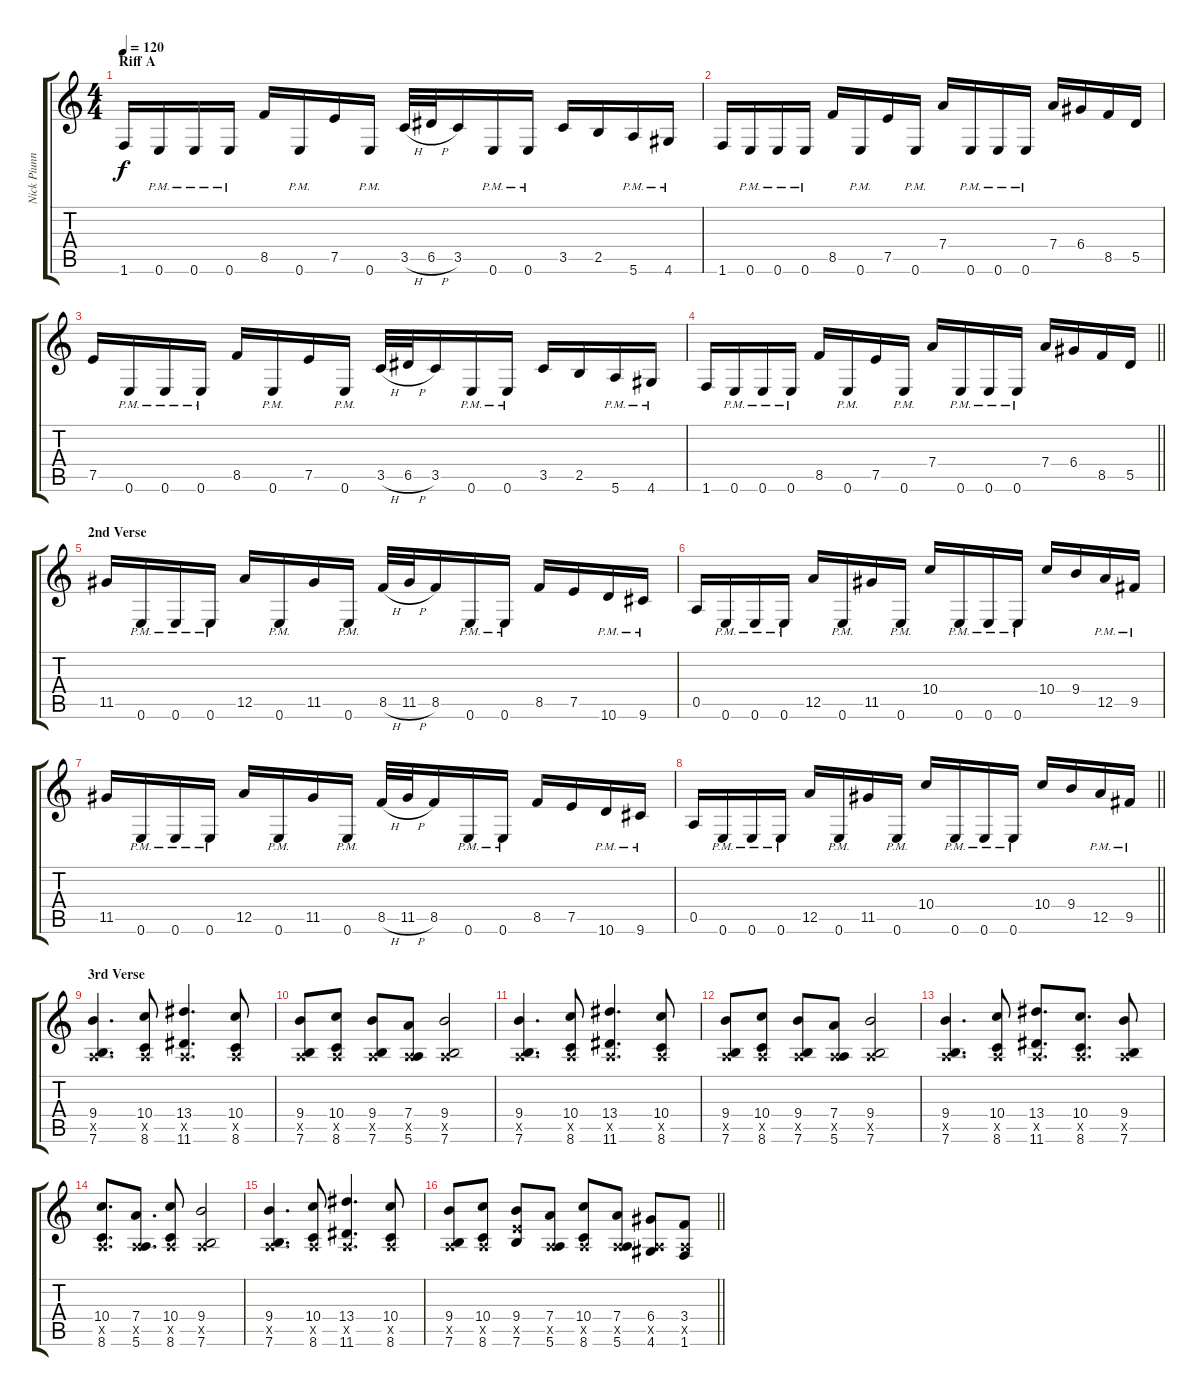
\track ("Nick Piunno" "Nick Piunn") {instrument overdrivenguitar}
\staff {score tabs}
\tuning (E4 B3 G3 D3 A2 E2) {hide}
\ts (4 4)
\section ("" "Riff A")
\tempo 120
\clef g2
\ks c
1.6.16{dy f} 0.6{pm}.16 0.6{pm}.16 0.6{pm}.16 8.5.16 0.6{pm}.16 7.5.16 0.6{pm}.16 3.5{h}.32 6.5{h}.32 3.5.16 0.6{pm}.16 0.6{pm}.16 3.5.16 2.5.16 5.6{pm}.16 4.6{pm}.16 |
1.6.16 0.6{pm}.16 0.6{pm}.16 0.6{pm}.16 8.5.16 0.6{pm}.16 7.5.16 0.6{pm}.16 7.4.16 0.6{pm}.16 0.6{pm}.16 0.6{pm}.16 7.4.16 6.4.16 8.5.16 5.5.16 |
7.5.16 0.6{pm}.16 0.6{pm}.16 0.6{pm}.16 8.5.16 0.6{pm}.16 7.5.16 0.6{pm}.16 3.5{h}.32 6.5{h}.32 3.5.16 0.6{pm}.16 0.6{pm}.16 3.5.16 2.5.16 5.6{pm}.16 4.6{pm}.16 |
\barLineRight lightlight
1.6.16 0.6{pm}.16 0.6{pm}.16 0.6{pm}.16 8.5.16 0.6{pm}.16 7.5.16 0.6{pm}.16 7.4.16 0.6{pm}.16 0.6{pm}.16 0.6{pm}.16 7.4.16 6.4.16 8.5.16 5.5.16 |
\section ("" "2nd Verse")
11.5.16 0.6{pm}.16 0.6{pm}.16 0.6{pm}.16 12.5.16 0.6{pm}.16 11.5.16 0.6{pm}.16 8.5{h}.32 11.5{h}.32 8.5.16 0.6{pm}.16 0.6{pm}.16 8.5.16 7.5.16 10.6{pm}.16 9.6{pm}.16 |
0.5.16 0.6{pm}.16 0.6{pm}.16 0.6{pm}.16 12.5.16 0.6{pm}.16 11.5.16 0.6{pm}.16 10.4.16 0.6{pm}.16 0.6{pm}.16 0.6{pm}.16 10.4.16 9.4.16 12.5{pm}.16 9.5{pm}.16 |
11.5.16 0.6{pm}.16 0.6{pm}.16 0.6{pm}.16 12.5.16 0.6{pm}.16 11.5.16 0.6{pm}.16 8.5{h}.32 11.5{h}.32 8.5.16 0.6{pm}.16 0.6{pm}.16 8.5.16 7.5.16 10.6{pm}.16 9.6{pm}.16 |
\barLineRight lightlight
0.5.16 0.6{pm}.16 0.6{pm}.16 0.6{pm}.16 12.5.16 0.6{pm}.16 11.5.16 0.6{pm}.16 10.4.16 0.6{pm}.16 0.6{pm}.16 0.6{pm}.16 10.4.16 9.4.16 12.5{pm}.16 9.5{pm}.16 |
\section ("" "3rd Verse")
(9.4 0.5{x} 7.6).4{d} (10.4 0.5{x} 8.6).8 (13.4 0.5{x} 11.6).4{d} (10.4 0.5{x} 8.6).8 |
(9.4 0.5{x} 7.6).8 (10.4 0.5{x} 8.6).8 (9.4 0.5{x} 7.6).8 (7.4 0.5{x} 5.6).8 (9.4 0.5{x} 7.6).2 |
(9.4 0.5{x} 7.6).4{d} (10.4 0.5{x} 8.6).8 (13.4 0.5{x} 11.6).4{d} (10.4 0.5{x} 8.6).8 |
(9.4 0.5{x} 7.6).8 (10.4 0.5{x} 8.6).8 (9.4 0.5{x} 7.6).8 (7.4 0.5{x} 5.6).8 (9.4 0.5{x} 7.6).2 |
(9.4 0.5{x} 7.6).4{d} (10.4 0.5{x} 8.6).8 (13.4 0.5{x} 11.6).8{d} (10.4 0.5{x} 8.6).8{d} (9.4 0.5{x} 7.6).8 |
(10.4 0.5{x} 8.6).8{d} (7.4 0.5{x} 5.6).8{d} (10.4 0.5{x} 8.6).8 (9.4 0.5{x} 7.6).2 |
(9.4 0.5{x} 7.6).4{d} (10.4 0.5{x} 8.6).8 (13.4 0.5{x} 11.6).4{d} (10.4 0.5{x} 8.6).8 |
\barLineRight lightlight
(9.4 0.5{x} 7.6).8 (10.4 0.5{x} 8.6).8 (9.4 7.5{x} 7.6).8 (7.4 0.5{x} 5.6).8 (10.4 0.5{x} 8.6).8 (7.4 0.5{x} 5.6).8 (6.4 0.5{x} 4.6).8 (3.4 0.5{x} 1.6).8
